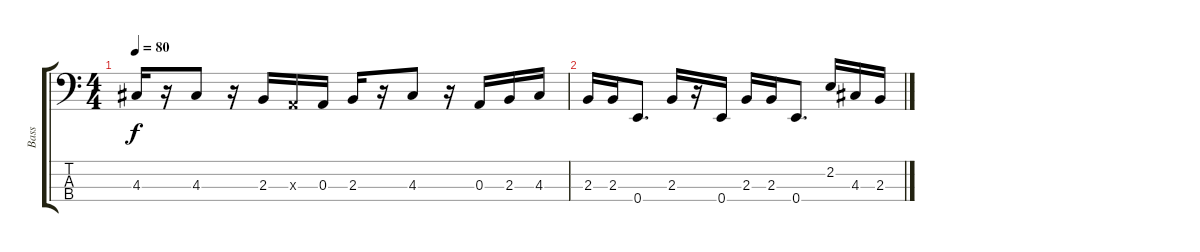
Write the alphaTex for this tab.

\track ("Bass" "Bass") {instrument electricbassfinger}
\staff {score tabs}
\tuning (G2 D2 A1 E1) {hide}
\ts (4 4)
\tempo 80
\clef f4
\ks c
4.3.16{dy f} r.16 4.3.8 r.16 2.3.16 0.3{x}.16 0.3.16 2.3.16 r.16 4.3.8 r.16 0.3.16 2.3.16 4.3.16 |
2.3.16 2.3.16 0.4.8{d} 2.3.16 r.16 0.4.16 2.3.16 2.3.16 0.4.8{d} 2.2.16 4.3.16 2.3.16
